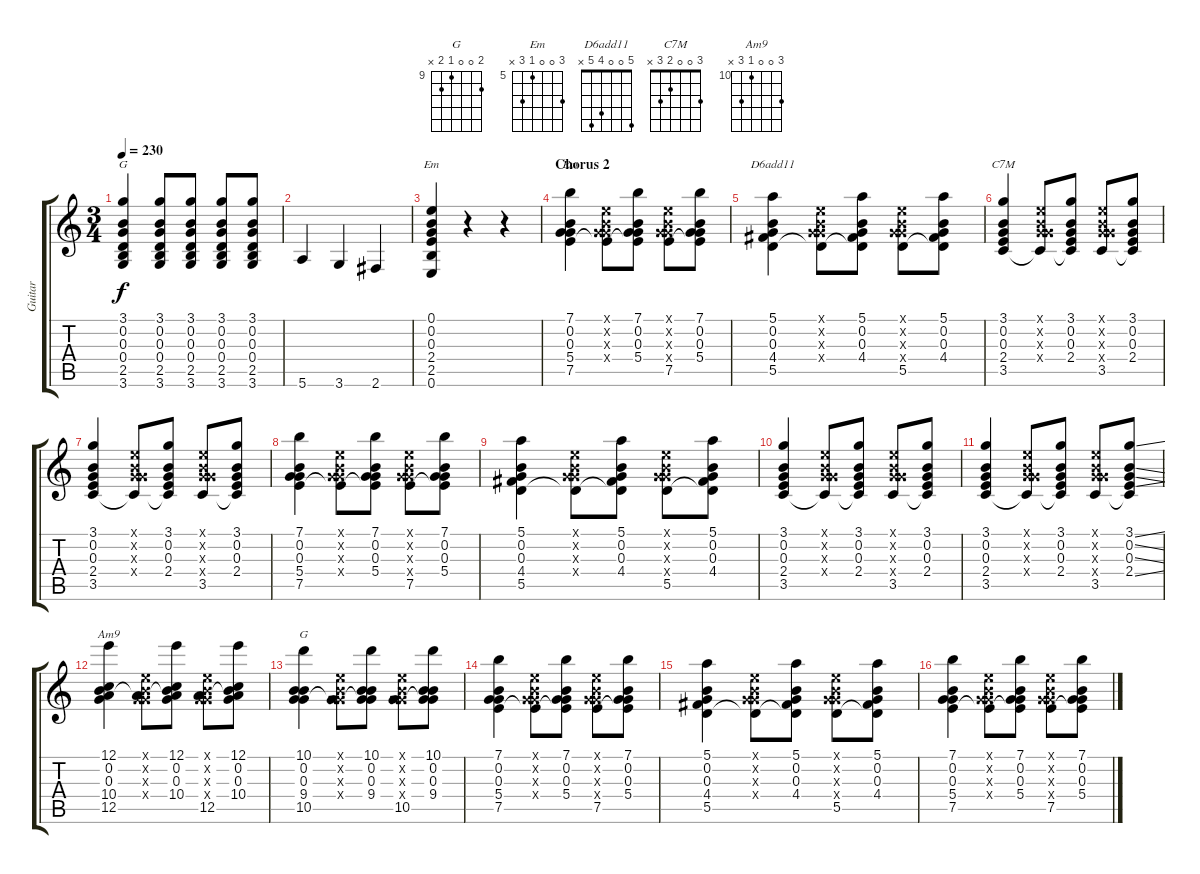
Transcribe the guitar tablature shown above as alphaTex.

\track ("Guitar" "Guitar") {instrument acousticguitarnylon}
\staff {score tabs}
\tuning (E4 B3 G3 D3 A2 E2) {hide}
\chord ("G" 3 0 0 0 2 3)
\chord ("Em" 0 0 0 2 2 0)
\chord ("Em" 7 0 0 5 7 x) {firstfret 5}
\chord ("D6add11" 5 0 0 4 5 x)
\chord ("C7M" 3 0 0 2 3 x)
\chord ("Am9" 12 0 0 10 12 x) {firstfret 10}
\chord ("G" 10 0 0 9 10 x) {firstfret 9}
\ts (3 4)
\tempo 230
\clef g2
\ks c
(3.1 0.2 0.3 0.4 2.5 3.6).4{ch "G" dy f} (3.1 0.2 0.3 0.4 2.5 3.6).8 (3.1 0.2 0.3 0.4 2.5 3.6).8 (3.1 0.2 0.3 0.4 2.5 3.6).8 (3.1 0.2 0.3 0.4 2.5 3.6).8 |
5.6.4 3.6.4 2.6.4 |
(0.1 0.2 0.3 2.4 2.5 0.6).4{ch "Em"} r.4 r.4 |
\section ("" "Chorus 2")
(7.1 0.2 0.3 5.4 7.5).4{ch "Em"} (0.1{x} 0.2{x} 0.3{x} 5.4{x} 7.5{t}).8 (7.1 0.2 0.3 5.4 7.5{t}).8 (0.1{x} 0.2{x} 0.3{x} 5.4{x} 7.5).8 (7.1 0.2 0.3 5.4 7.5{t}).8 |
(5.1 0.2 0.3 4.4 5.5).4{ch "D6add11"} (0.1{x} 0.2{x} 0.3{x} 5.4{x} 5.5{t}).8 (5.1 0.2 0.3 4.4 5.5{t}).8 (0.1{x} 0.2{x} 0.3{x} 5.4{x} 5.5).8 (5.1 0.2 0.3 4.4 5.5{t}).8 |
(3.1 0.2 0.3 2.4 3.5).4{ch "C7M"} (0.1{x} 0.2{x} 0.3{x} 5.4{x} 3.5{t}).8 (3.1 0.2 0.3 2.4 3.5{t}).8 (0.1{x} 0.2{x} 0.3{x} 5.4{x} 3.5).8 (3.1 0.2 0.3 2.4 3.5{t}).8 |
(3.1 0.2 0.3 2.4 3.5).4 (0.1{x} 0.2{x} 0.3{x} 5.4{x} 3.5{t}).8 (3.1 0.2 0.3 2.4 3.5{t}).8 (0.1{x} 0.2{x} 0.3{x} 5.4{x} 3.5).8 (3.1 0.2 0.3 2.4 3.5{t}).8 |
(7.1 0.2 0.3 5.4 7.5).4 (0.1{x} 0.2{x} 0.3{x} 5.4{x} 7.5{t}).8 (7.1 0.2 0.3 5.4 7.5{t}).8 (0.1{x} 0.2{x} 0.3{x} 5.4{x} 7.5).8 (7.1 0.2 0.3 5.4 7.5{t}).8 |
(5.1 0.2 0.3 4.4 5.5).4 (0.1{x} 0.2{x} 0.3{x} 5.4{x} 5.5{t}).8 (5.1 0.2 0.3 4.4 5.5{t}).8 (0.1{x} 0.2{x} 0.3{x} 5.4{x} 5.5).8 (5.1 0.2 0.3 4.4 5.5{t}).8 |
(3.1 0.2 0.3 2.4 3.5).4 (0.1{x} 0.2{x} 0.3{x} 5.4{x} 3.5{t}).8 (3.1 0.2 0.3 2.4 3.5{t}).8 (0.1{x} 0.2{x} 0.3{x} 5.4{x} 3.5).8 (3.1 0.2 0.3 2.4 3.5{t}).8 |
(3.1 0.2 0.3 2.4 3.5).4 (0.1{x} 0.2{x} 0.3{x} 5.4{x} 3.5{t}).8 (3.1 0.2 0.3 2.4 3.5{t}).8 (0.1{x} 0.2{x} 0.3{x} 5.4{x} 3.5).8 (3.1{ss} 0.2{ss} 0.3{ss} 2.4{ss} 3.5{t}).8 |
(12.1 0.2 0.3 10.4 12.5).4{ch "Am9"} (0.1{x} 0.2{x} 0.3{x} 5.4{x} 12.5{t}).8 (12.1 0.2 0.3 10.4 12.5{t}).8 (0.1{x} 0.2{x} 0.3{x} 5.4{x} 12.5).8 (12.1 0.2 0.3 10.4 12.5{t}).8 |
(10.1 0.2 0.3 9.4 10.5).4{ch "G"} (0.1{x} 0.2{x} 0.3{x} 5.4{x} 10.5{t}).8 (10.1 0.2 0.3 9.4 10.5{t}).8 (0.1{x} 0.2{x} 0.3{x} 5.4{x} 10.5).8 (10.1 0.2 0.3 9.4 10.5{t}).8 |
(7.1 0.2 0.3 5.4 7.5).4 (0.1{x} 0.2{x} 0.3{x} 5.4{x} 7.5{t}).8 (7.1 0.2 0.3 5.4 7.5{t}).8 (0.1{x} 0.2{x} 0.3{x} 5.4{x} 7.5).8 (7.1 0.2 0.3 5.4 7.5{t}).8 |
(5.1 0.2 0.3 4.4 5.5).4 (0.1{x} 0.2{x} 0.3{x} 5.4{x} 5.5{t}).8 (5.1 0.2 0.3 4.4 5.5{t}).8 (0.1{x} 0.2{x} 0.3{x} 5.4{x} 5.5).8 (5.1 0.2 0.3 4.4 5.5{t}).8 |
(7.1 0.2 0.3 5.4 7.5).4 (0.1{x} 0.2{x} 0.3{x} 5.4{x} 7.5{t}).8 (7.1 0.2 0.3 5.4 7.5{t}).8 (0.1{x} 0.2{x} 0.3{x} 5.4{x} 7.5).8 (7.1 0.2 0.3 5.4 7.5{t}).8
